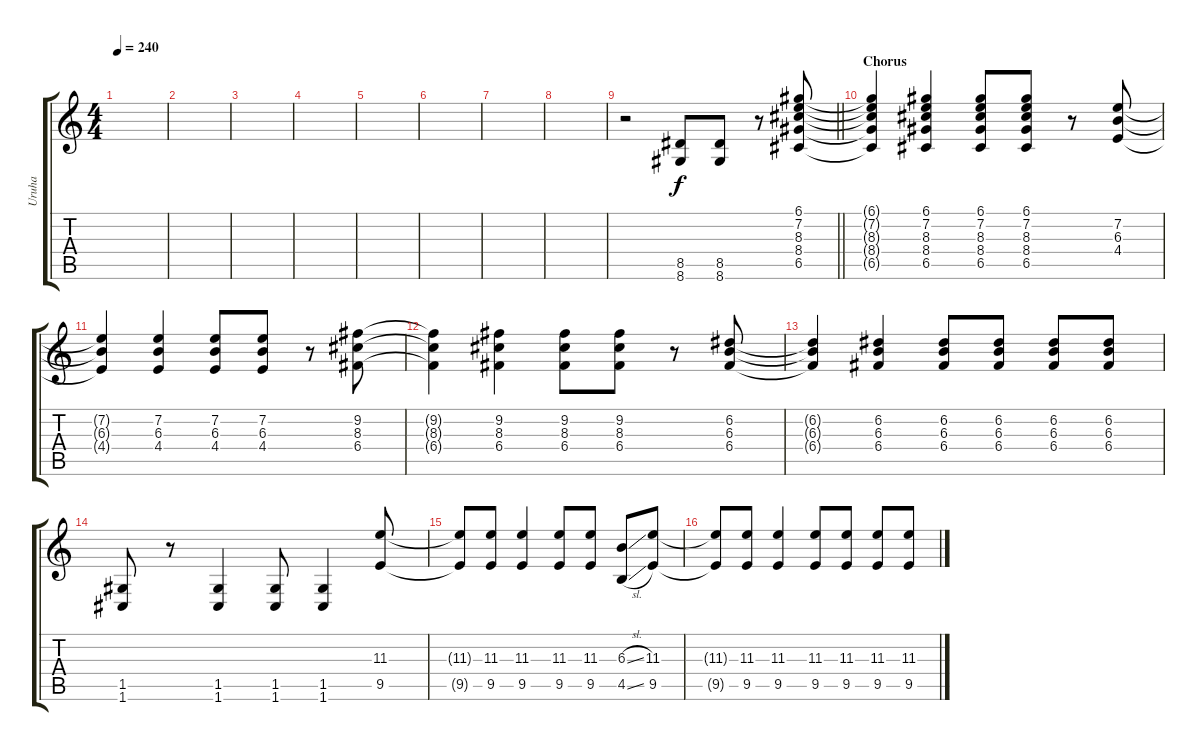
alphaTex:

\track ("Uruha" "Uruha") {instrument distortionguitar}
\staff {score tabs}
\tuning (D4 A3 F3 C3 G2 C2) {hide}
\ts (4 4)
\tempo 240
\clef g2
\ks c
|
|
|
|
|
|
|
|
\barLineRight lightlight
r.2 (8.5 8.6).8 (8.5 8.6).8 r.8 (6.1 7.2 8.3 8.4 6.5).8 |
\section ("" "Chorus")
(6.1{t} 7.2{t} 8.3{t} 8.4{t} 6.5{t}).4 (6.1 7.2 8.3 8.4 6.5).4 (6.1 7.2 8.3 8.4 6.5).8 (6.1 7.2 8.3 8.4 6.5).8 r.8 (7.2 6.3 4.4).8 |
(7.2{t} 6.3{t} 4.4{t}).4 (7.2 6.3 4.4).4 (7.2 6.3 4.4).8 (7.2 6.3 4.4).8 r.8 (9.2 8.3 6.4).8 |
(9.2{t} 8.3{t} 6.4{t}).4 (9.2 8.3 6.4).4 (9.2 8.3 6.4).8 (9.2 8.3 6.4).8 r.8 (6.2 6.3 6.4).8 |
(6.2{t} 6.3{t} 6.4{t}).4 (6.2 6.3 6.4).4 (6.2 6.3 6.4).8 (6.2 6.3 6.4).8 (6.2 6.3 6.4).8 (6.2 6.3 6.4).8 |
(1.5 1.6).8 r.8 (1.5 1.6).4 (1.5 1.6).8 (1.5 1.6).4 (11.3 9.5).8 |
(11.3{t} 9.5{t}).8 (11.3 9.5).8 (11.3 9.5).4 (11.3 9.5).8 (11.3 9.5).8 (6.3{sl} 4.5{sl}).8 (11.3 9.5).8 |
(11.3{t} 9.5{t}).8 (11.3 9.5).8 (11.3 9.5).4 (11.3 9.5).8 (11.3 9.5).8 (11.3 9.5).8 (11.3 9.5).8
